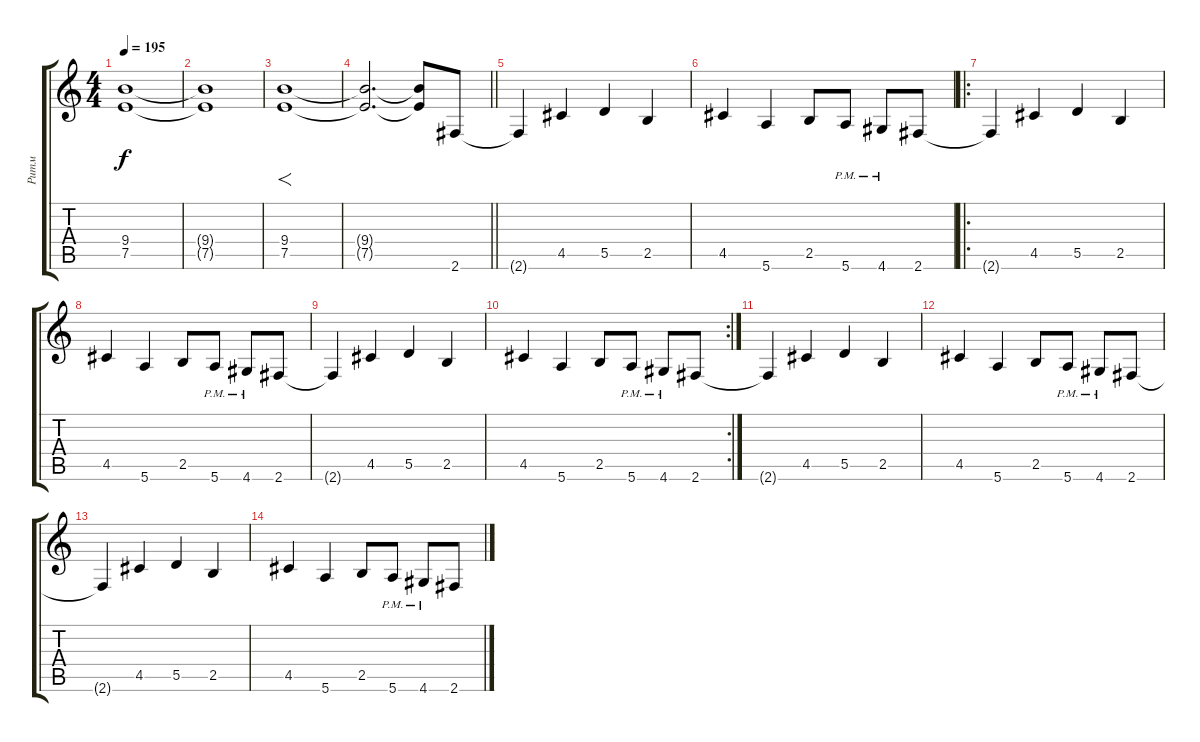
\track ("Ритм" "Ритм") {instrument overdrivenguitar}
\staff {score tabs}
\tuning (E4 B3 G3 D3 A2 E2) {hide}
\ts (4 4)
\tempo 195
\clef g2
\ks c
(9.4 7.5).1{dy f} |
(9.4{t} 7.5{t}).1 |
(9.4 7.5).1{f} |
\barLineRight lightlight
(9.4{t} 7.5{t}).2{d} (9.4{t} 7.5{t}).8 2.6.8{instrument distortionguitar} |
2.6{t}.4 4.5.4 5.5.4 2.5.4 |
4.5.4 5.6.4 2.5.8 5.6{pm}.8 4.6{pm}.8 2.6.8 |
\ro
2.6{t}.4 4.5.4 5.5.4 2.5.4 |
4.5.4 5.6.4 2.5.8 5.6{pm}.8 4.6{pm}.8 2.6.8 |
2.6{t}.4 4.5.4 5.5.4 2.5.4 |
\rc 2
4.5.4 5.6.4 2.5.8 5.6{pm}.8 4.6{pm}.8 2.6.8 |
2.6{t}.4 4.5.4 5.5.4 2.5.4 |
4.5.4 5.6.4 2.5.8 5.6{pm}.8 4.6{pm}.8 2.6.8 |
2.6{t}.4 4.5.4 5.5.4 2.5.4 |
4.5.4 5.6.4 2.5.8 5.6{pm}.8 4.6{pm}.8 2.6.8
